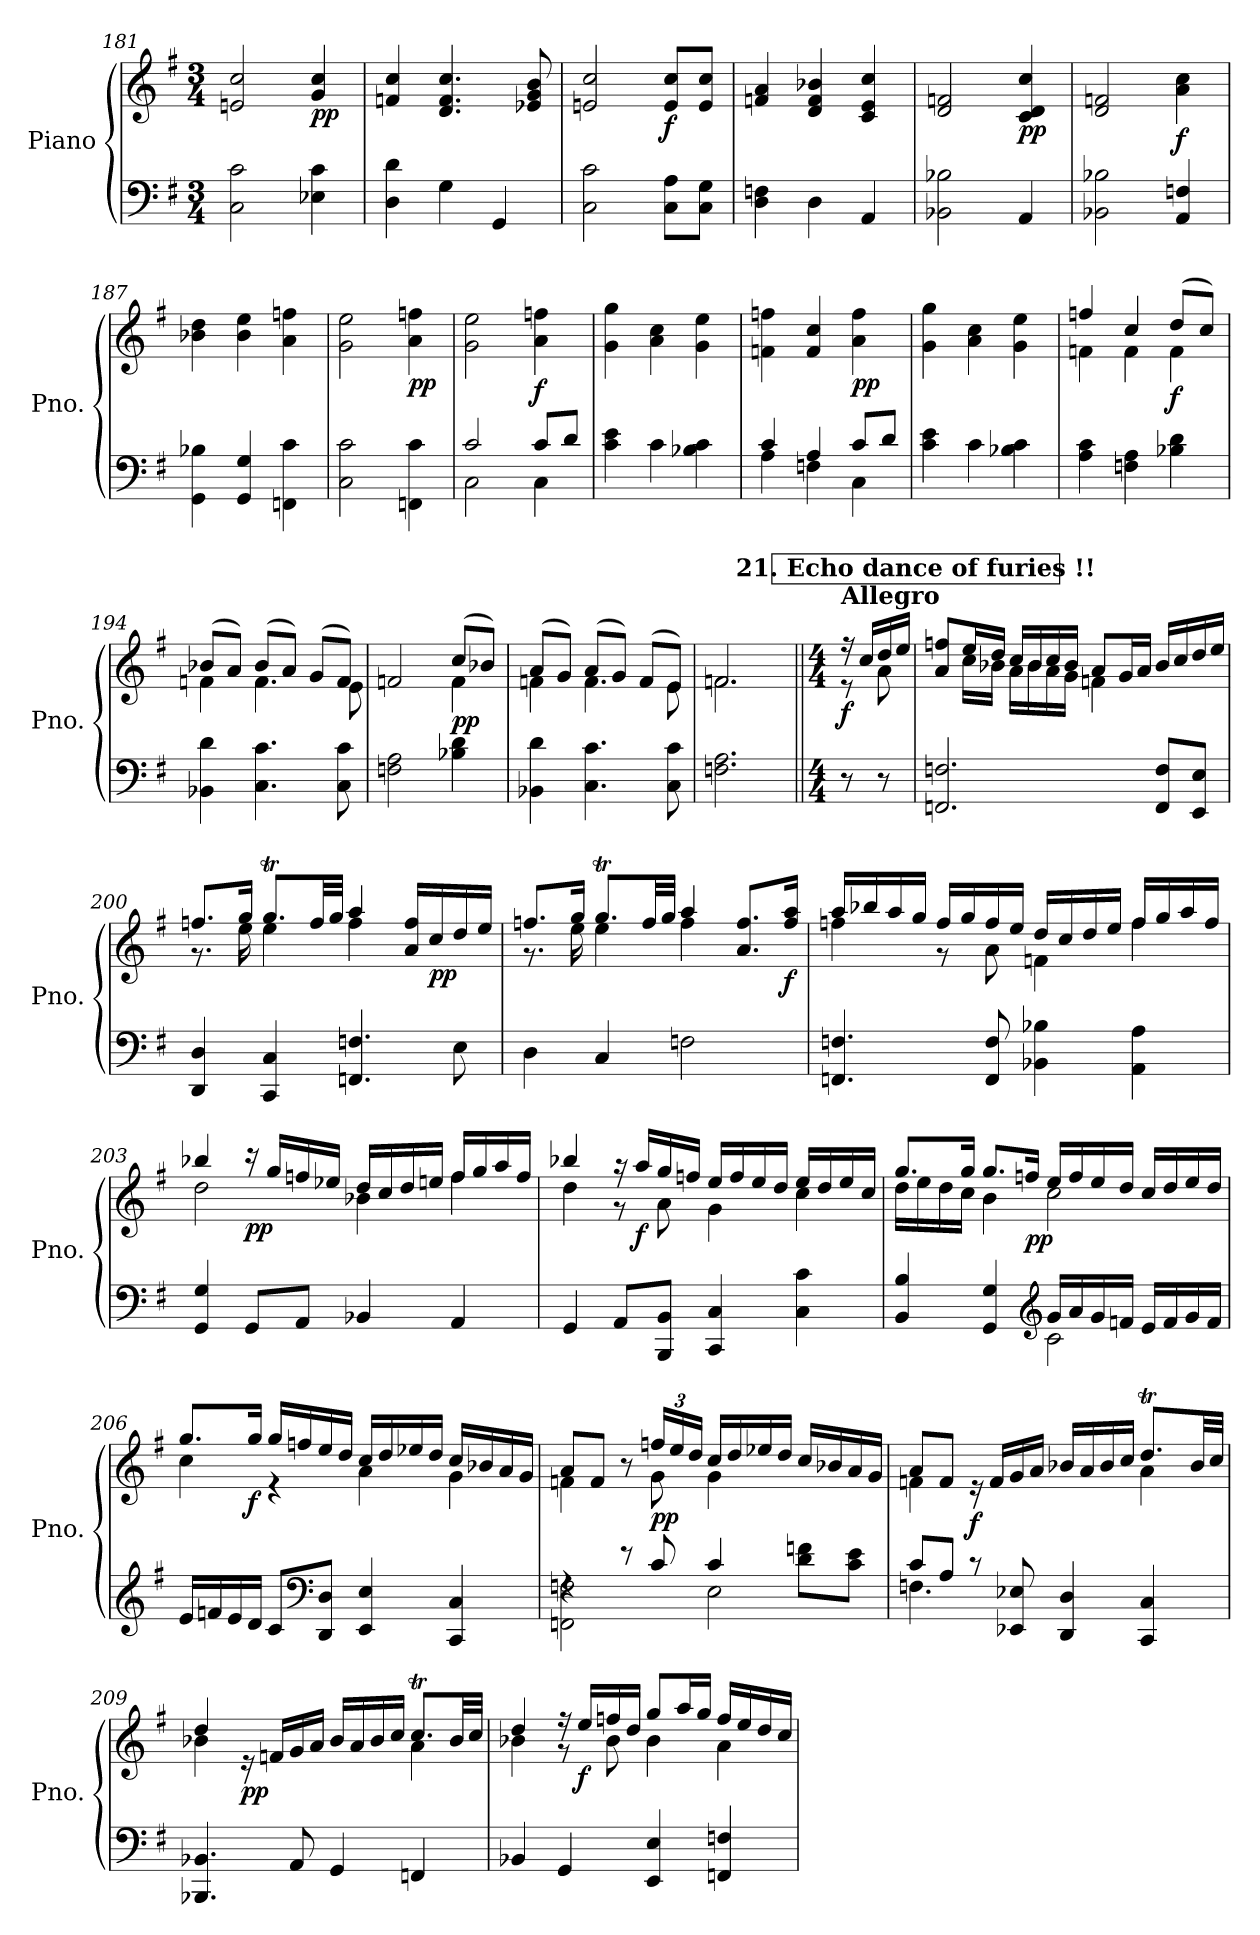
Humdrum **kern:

**kern	**kern	**dynam
*part1	*part1	*part1
*staff2	*staff1	*staff1/2
*I"Piano	*	*
*I'Pno.	*	*
*clefF4	*clefG2	*
*k[f#]	*k[f#]	*
*M3/4	*M3/4	*
=181	=181	=181
2C\ 2c\	2en/ 2cc/	.
!	!	!LO:DY:b
4E-X\ 4c\	4g/ 4cc/	pp
=182	=182	=182
4D\ 4d\	4fn/ 4cc/	.
4G\	4.d/ 4.f/ 4.cc/	.
4GG/	.	.
.	8e-X/ 8g/ 8b/	.
=183	=183	=183
2C\ 2c\	2en/ 2cc/	.
!	!	!LO:DY:b
8C\ 8A\L	8e/ 8cc/L	f
8C\ 8G\J	8e/ 8cc/J	.
=184	=184	=184
4D\ 4Fn\	4fn/ 4a/	.
4D\	4d/ 4f/ 4b-X/	.
4AA/	4c/ 4e/ 4cc/	.
=185	=185	=185
2BB-X\ 2B-X\	2d/ 2fn/	.
!	!	!LO:DY:b
4AA/	4c/ 4d/ 4cc/	pp
=186	=186	=186
2BB-X\ 2B-X\	2d/ 2fn/	.
!	!	!LO:DY:b
4AA/ 4Fn/	4a\ 4cc\	f
=187	=187	=187
4GG\ 4B-X\	4b-X\ 4dd\	.
4GG/ 4G/	4b-\ 4ee\	.
4FFn\ 4c\	4a\ 4ffn\	.
=188	=188	=188
2C\ 2c\	2g\ 2ee\	.
!	!	!LO:DY:b
4FFn\ 4c\	4a\ 4ffn\	pp
!!LO:LB:g=z
=189	=189	=189
*^	*	*
2c/	2C\	2g\ 2ee\	.
!	!	!	!LO:DY:b
8c/L	4C\	4a\ 4ffn\	f
8d/J	.	.	.
*v	*v	*	*
=190	=190	=190
4c\ 4e\	4g\ 4gg\	.
4c\	4a\ 4cc\	.
4B-X\ 4c\	4g\ 4ee\	.
=191	=191	=191
*^	*	*
4c/	4A\	4fn\ 4ffn\	.
4A/	4Fn\	4f/ 4cc/	.
!	!	!	!LO:DY:b
8c/L	4C\	4a\ 4ff\	pp
8d/J	.	.	.
*v	*v	*	*
=192	=192	=192
4c\ 4e\	4g\ 4gg\	.
4c\	4a\ 4cc\	.
4B-X\ 4c\	4g\ 4ee\	.
=193	=193	=193
*	*^	*
4A\ 4c\	4ffn/	4fn\	.
4Fn\ 4A\	4cc/	4f\	.
!	!	!	!LO:DY:b
4B-X\ 4d\	(>8dd/L	4f\	f
.	8cc/J)	.	.
=194	=194	=194	=194
4BB-X\ 4d\	(>8b-X/L	4fn\	.
.	8a/J)	.	.
4.C\ 4.c\	(>8b-/L	4.f\	.
.	8a/J)	.	.
.	(>8g/L	.	.
8C\ 8c\	8f/J)	8e\	.
=195	=195	=195	=195
2Fn\ 2A\	2fn/	2ryy	.
!	!	!	!LO:DY:b
4B-X\ 4d\	(>8cc/L	4f\	pp
.	8b-X/J)	.	.
=196	=196	=196	=196
4BB-X\ 4d\	(>8a/L	4fn\	.
.	8g/J)	.	.
4.C\ 4.c\	(>8a/L	4.f\	.
.	8g/J)	.	.
.	(>8f/L	.	.
8C\ 8c\	8e/J)	8e\	.
!!LO:PB:g=z	!!
=197	=197	=197	=197
2.Fn\ 2.A\	2.fn/	2.f\	.
=198||	=198||	=198||	=198||
*M4/4	*M4/4	*	*
!	!LO:TX:a:B:t=Allegro	!	!
!	!	!	!LO:DY:b
8r	16r	8r	f
.	16cc/LL	.	.
8r	16dd/	8a\	.
.	16ee/JJ	.	.
!!LO:REH:place=s1:a:B:fs=14:t=21. Echo dance of furies	!!
=199	=199	=199	=199
2.FFn/ 2.Fn/	8a/ 8ffn/L	8ryy	.
.	16ee/L	16cc\LL	.
.	16dd/JJ	16b-X\JJ	.
.	16cc/LL	16a\LL	.
.	16b-/	16b-\	.
.	16cc/	16a\	.
.	16b-/JJ	16g\JJ	.
.	8a/L	4fn\	.
.	16g/L	.	.
.	16a/JJ	.	.
8FF/ 8F/L	16b-/LL	4ryy	.
.	16cc/	.	.
8EE/ 8E/J	16dd/	.	.
.	16ee/JJ	.	.
=200	=200	=200	=200
4DD/ 4D/	8.ffn/L	8.r	.
.	16gg/Jk	16ee\	.
4CC/ 4C/	8.ggT/L	4ee\	.
.	32ff/LL	.	.
.	32gg/JJJ	.	.
4.FFn/ 4.Fn/	4aa/	4ff\	.
.	16a/ 16ff/LL	4ryy	.
!	!	!	!LO:DY:b
.	16cc/	.	pp
8E\	16dd/	.	.
.	16ee/JJ	.	.
=201	=201	=201	=201
4D\	8.ffn/L	8.r	.
.	16gg/Jk	16ee\	.
4C/	8.ggT/L	4ee\	.
.	32ff/LL	.	.
.	32gg/JJJ	.	.
2Fn\	4aa/	4ff\	.
.	8.a/ 8.ff/L	4ryy	.
!	!	!	!LO:DY:b
.	16ff/ 16aa/Jk	.	f
!!LO:LB:g=z	!!
=202	=202	=202	=202
4.FFn/ 4.Fn/	16aa/LL	4ffn\	.
.	16bb-X/	.	.
.	16aa/	.	.
.	16gg/JJ	.	.
.	16ff/LL	8r	.
.	16gg/	.	.
8FF/ 8F/	16ff/	8a\	.
.	16ee/JJ	.	.
4BB-X\ 4B-X\	16dd/LL	4fn\	.
.	16cc/	.	.
.	16dd/	.	.
.	16ee/JJ	.	.
4AA\ 4A\	16ff/LL	4ff\	.
.	16gg/	.	.
.	16aa/	.	.
.	16ff/JJ	.	.
=203	=203	=203	=203
4GG/ 4G/	4bb-X/	2dd\	.
!	!	!	!LO:DY:b
8GG/L	16r	.	pp
.	16gg/LL	.	.
8AA/J	16ffn/	.	.
.	16ee-X/JJ	.	.
4BB-X/	16dd/LL	4b-X\	.
.	16cc/	.	.
.	16dd/	.	.
.	16een/JJ	.	.
4AA/	16ff/LL	4ff\	.
.	16gg/	.	.
.	16aa/	.	.
.	16ff/JJ	.	.
=204	=204	=204	=204
4GG/	4bb-X/	4dd\	.
8AA/L	16raa	8r	.
!	!	!	!LO:DY:b
.	16aa/LL	.	f
8BBB/ 8BB/J	16gg/	8a\	.
.	16ffn/JJ	.	.
4CC/ 4C/	16ee/LL	4g\	.
.	16ff/	.	.
.	16ee/	.	.
.	16dd/JJ	.	.
4C\ 4c\	16ee/LL	4cc\	.
.	16dd/	.	.
.	16ee/	.	.
.	16cc/JJ	.	.
!!LO:LB:g=z	!!
=205	=205	=205	=205
*^	*	*	*
4BB/ 4B/	2ryy	8.gg/L	16dd\LL	.
.	.	.	16ee\	.
.	.	.	16dd\	.
.	.	16gg/Jk	16cc\JJ	.
4GG/ 4G/	.	8.gg/L	4b\	.
!	!	!	!	!LO:DY:b
.	.	16ffn/Jk	.	pp
*clefG2	*	*	*	*
16g/LL	2c\	16ee/LL	2cc\	.
16a/	.	16ff/	.	.
16g/	.	16ee/	.	.
16fn/JJ	.	16dd/JJ	.	.
16e/LL	.	16cc/LL	.	.
16f/	.	16dd/	.	.
16g/	.	16ee/	.	.
16f/JJ	.	16dd/JJ	.	.
*v	*v	*	*	*
=206	=206	=206	=206
16e/LL	8.gg/L	4cc\	.
16fn/	.	.	.
16e/	.	.	.
!	!	!	!LO:DY:b
16d/JJ	16gg/Jk	.	f
8c/L	16gg/LL	4r	.
.	16ffn/	.	.
*clefF4	*	*	*
8DD/ 8D/J	16ee/	.	.
.	16dd/JJ	.	.
4EE/ 4E/	16cc/LL	4a\	.
.	16dd/	.	.
.	16ee-X/	.	.
.	16dd/JJ	.	.
4CC/ 4C/	16cc/LL	4g\	.
.	16b-X/	.	.
.	16a/	.	.
.	16g/JJ	.	.
=207	=207	=207	=207
*^	*	*	*
4rF	2FFn\ 2Fn\	8a/L	4fn\	.
.	.	8f/J	.	.
8r	.	8r	8ryy	.
*	*	*Xbrackettup	*	*
!	!	!	!	!LO:DY:b
8c/	.	24ffn/LL	8g\	pp
.	.	24ee/	.	.
.	.	24dd/JJ	.	.
4c/	2E\	16cc/LL	4g\	.
.	.	16dd/	.	.
.	.	16ee-X/	.	.
.	.	16dd/JJ	.	.
8d\ 8fn\L	.	16cc/LL	4ryy	.
.	.	16b-X/	.	.
8c\ 8e\J	.	16a/	.	.
.	.	16g/JJ	.	.
!!LO:LB:g=z	!!
=208	=208	=208	=208	=208
8c/L	4.Fn\	8a/L	4fn\	.
8A/J	.	8f/J	.	.
!	!	!	!	!LO:DY:b
8r	.	16re	2ryy	f
.	.	16f/LL	.	.
8EE-X/ 8E-X/	2ryy	16g/	.	.
.	.	16a/JJ	.	.
4DD/ 4D/	.	16b-X/LL	.	.
.	.	16a/	.	.
.	.	16b-/	.	.
.	.	16cc/JJ	.	.
4CC/ 4C/	.	8.ddT/L	4a\	.
.	8ryy	.	.	.
.	.	32b-/LL	.	.
.	.	32cc/JJJ	.	.
*v	*v	*	*	*
=209	=209	=209	=209
4.BBB-X/ 4.BB-X/	4dd/	4b-X\	.
!	!	!	!LO:DY:b
.	16re	2ryy	pp
.	16fn/LL	.	.
8AA/	16g/	.	.
.	16a/JJ	.	.
4GG/	16b-/LL	.	.
.	16a/	.	.
.	16b-/	.	.
.	16cc/JJ	.	.
4FFn/	8.ccT/L	4a\	.
.	32b-/LL	.	.
.	32cc/JJJ	.	.
=210	=210	=210	=210
4BB-X/	4dd/	4b-X\	.
4GG/	16r	8r	.
!	!	!	!LO:DY:b
.	16ee/LL	.	f
.	16ffn/	8b-\	.
.	16dd/JJ	.	.
4EE/ 4E/	8gg/L	4b-\	.
.	16aa/L	.	.
.	16gg/JJ	.	.
4FFn/ 4Fn/	16ff/LL	4a\	.
.	16ee/	.	.
.	16dd/	.	.
.	16cc/JJ	.	.
*	*v	*v	*
=	=	=
*-	*-	*-
